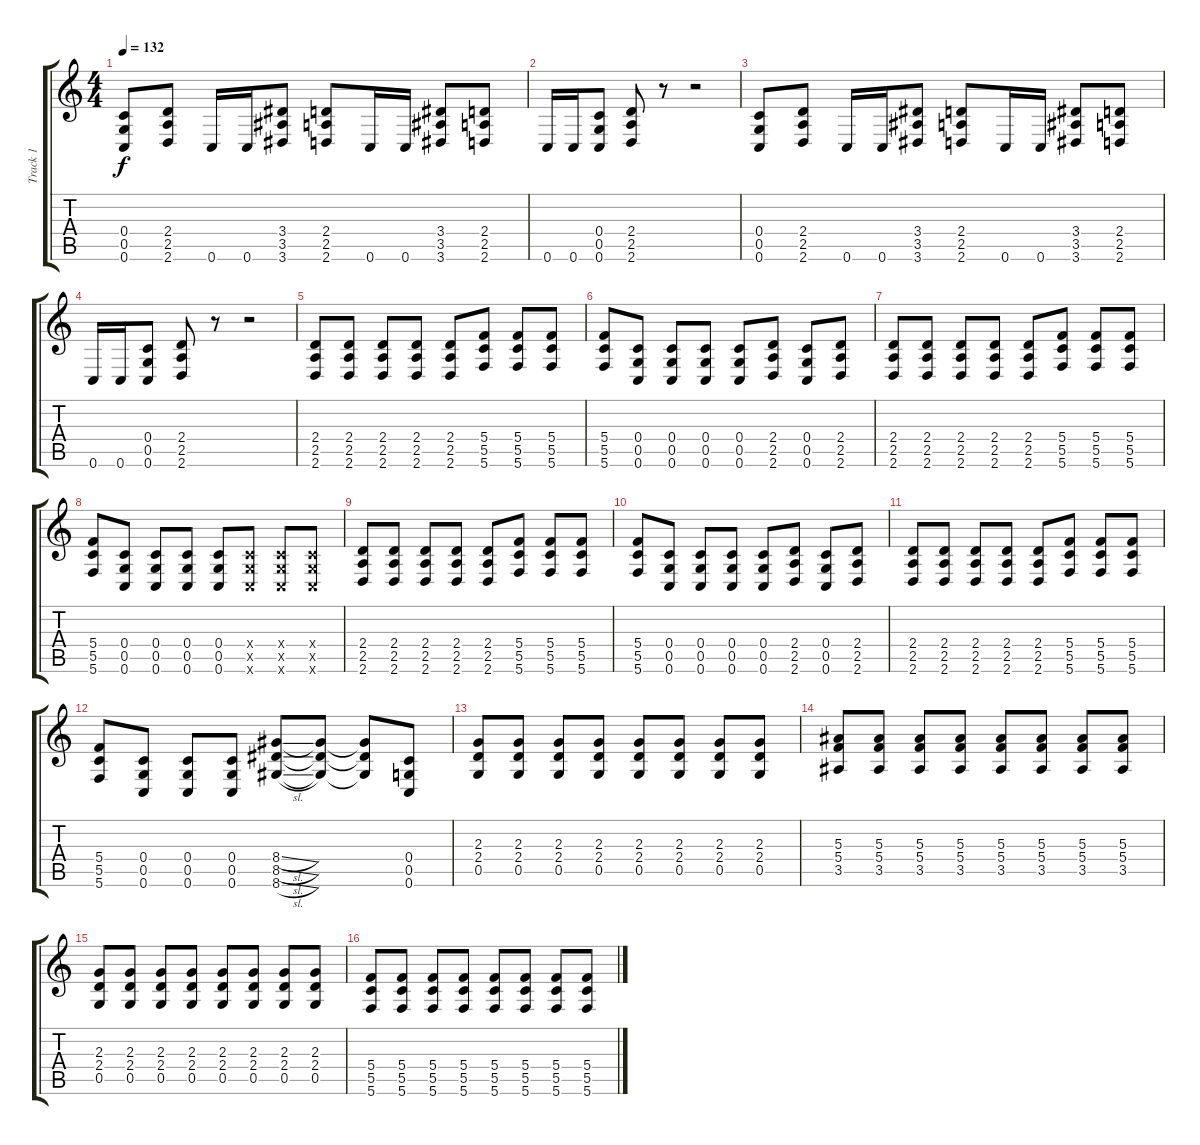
\track ("Track 1" "Track 1") {instrument distortionguitar}
\staff {score tabs}
\tuning (D4 A3 F3 C3 G2 C2) {hide}
\ts (4 4)
\tempo 132
\clef g2
\ks c
(0.4 0.5 0.6).8{dy f} (2.4 2.5 2.6).8 0.6.16 0.6.16 (3.4 3.5 3.6).8 (2.4 2.5 2.6).8 0.6.16 0.6.16 (3.4 3.5 3.6).8 (2.4 2.5 2.6).8 |
0.6.16 0.6.16 (0.4 0.5 0.6).8 (2.4 2.5 2.6).8 r.8 r.2 |
(0.4 0.5 0.6).8 (2.4 2.5 2.6).8 0.6.16 0.6.16 (3.4 3.5 3.6).8 (2.4 2.5 2.6).8 0.6.16 0.6.16 (3.4 3.5 3.6).8 (2.4 2.5 2.6).8 |
0.6.16 0.6.16 (0.4 0.5 0.6).8 (2.4 2.5 2.6).8 r.8 r.2 |
(2.4 2.5 2.6).8 (2.4 2.5 2.6).8 (2.4 2.5 2.6).8 (2.4 2.5 2.6).8 (2.4 2.5 2.6).8 (5.4 5.5 5.6).8 (5.4 5.5 5.6).8 (5.4 5.5 5.6).8 |
(5.4 5.5 5.6).8 (0.4 0.5 0.6).8 (0.4 0.5 0.6).8 (0.4 0.5 0.6).8 (0.4 0.5 0.6).8 (2.4 2.5 2.6).8 (0.4 0.5 0.6).8 (2.4 2.5 2.6).8 |
(2.4 2.5 2.6).8 (2.4 2.5 2.6).8 (2.4 2.5 2.6).8 (2.4 2.5 2.6).8 (2.4 2.5 2.6).8 (5.4 5.5 5.6).8 (5.4 5.5 5.6).8 (5.4 5.5 5.6).8 |
(5.4 5.5 5.6).8 (0.4 0.5 0.6).8 (0.4 0.5 0.6).8 (0.4 0.5 0.6).8 (0.4 0.5 0.6).8 (0.4{x} 0.5{x} 0.6{x}).8 (0.4{x} 0.5{x} 0.6{x}).8 (0.4{x} 0.5{x} 0.6{x}).8 |
(2.4 2.5 2.6).8 (2.4 2.5 2.6).8 (2.4 2.5 2.6).8 (2.4 2.5 2.6).8 (2.4 2.5 2.6).8 (5.4 5.5 5.6).8 (5.4 5.5 5.6).8 (5.4 5.5 5.6).8 |
(5.4 5.5 5.6).8 (0.4 0.5 0.6).8 (0.4 0.5 0.6).8 (0.4 0.5 0.6).8 (0.4 0.5 0.6).8 (2.4 2.5 2.6).8 (0.4 0.5 0.6).8 (2.4 2.5 2.6).8 |
(2.4 2.5 2.6).8 (2.4 2.5 2.6).8 (2.4 2.5 2.6).8 (2.4 2.5 2.6).8 (2.4 2.5 2.6).8 (5.4 5.5 5.6).8 (5.4 5.5 5.6).8 (5.4 5.5 5.6).8 |
(5.4 5.5 5.6).8 (0.4 0.5 0.6).8 (0.4 0.5 0.6).8 (0.4 0.5 0.6).8 (8.4{sl} 8.5{sl} 8.6{sl}).8 (8.4{t} 8.5{t} 8.6{t}).8 (8.4{t} 8.5{t} 8.6{t}).8 (0.4 0.5 0.6).8 |
(2.3 2.4 0.5).8 (2.3 2.4 0.5).8 (2.3 2.4 0.5).8 (2.3 2.4 0.5).8 (2.3 2.4 0.5).8 (2.3 2.4 0.5).8 (2.3 2.4 0.5).8 (2.3 2.4 0.5).8 |
(5.3 5.4 3.5).8 (5.3 5.4 3.5).8 (5.3 5.4 3.5).8 (5.3 5.4 3.5).8 (5.3 5.4 3.5).8 (5.3 5.4 3.5).8 (5.3 5.4 3.5).8 (5.3 5.4 3.5).8 |
(2.3 2.4 0.5).8 (2.3 2.4 0.5).8 (2.3 2.4 0.5).8 (2.3 2.4 0.5).8 (2.3 2.4 0.5).8 (2.3 2.4 0.5).8 (2.3 2.4 0.5).8 (2.3 2.4 0.5).8 |
(5.4 5.5 5.6).8 (5.4 5.5 5.6).8 (5.4 5.5 5.6).8 (5.4 5.5 5.6).8 (5.4 5.5 5.6).8 (5.4 5.5 5.6).8 (5.4 5.5 5.6).8 (5.4 5.5 5.6).8
